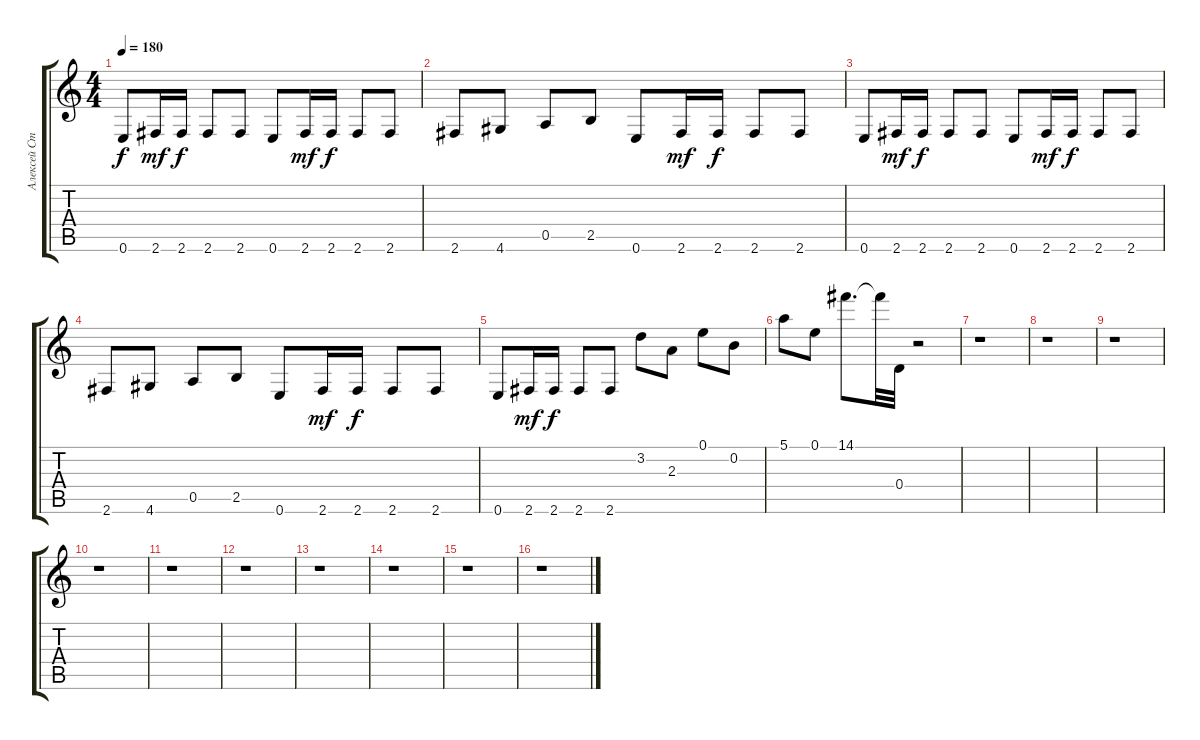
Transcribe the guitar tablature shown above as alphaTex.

\track ("Алексей Страйк" "Алексей Ст") {instrument distortionguitar}
\staff {score tabs}
\tuning (E4 B3 G3 D3 A2 E2) {hide}
\ts (4 4)
\tempo 180
\clef g2
\ks c
0.6.8{dy f} 2.6.16{dy mf} 2.6.16{dy f} 2.6.8 2.6.8 0.6.8 2.6.16{dy mf} 2.6.16{dy f} 2.6.8 2.6.8 |
2.6.8 4.6.8 0.5.8 2.5.8 0.6.8 2.6.16{dy mf} 2.6.16{dy f} 2.6.8 2.6.8 |
0.6.8 2.6.16{dy mf} 2.6.16{dy f} 2.6.8 2.6.8 0.6.8 2.6.16{dy mf} 2.6.16{dy f} 2.6.8 2.6.8 |
2.6.8 4.6.8 0.5.8 2.5.8 0.6.8 2.6.16{dy mf} 2.6.16{dy f} 2.6.8 2.6.8 |
0.6.8 2.6.16{dy mf} 2.6.16{dy f} 2.6.8 2.6.8 3.2.8 2.3.8 0.1.8 0.2.8 |
5.1.8 0.1.8 14.1.8{d} 14.1{t}.32 0.4.32 r.2 |
r.1 |
r.1 |
r.1 |
r.1 |
r.1 |
r.1 |
r.1 |
r.1 |
r.1 |
r.1
